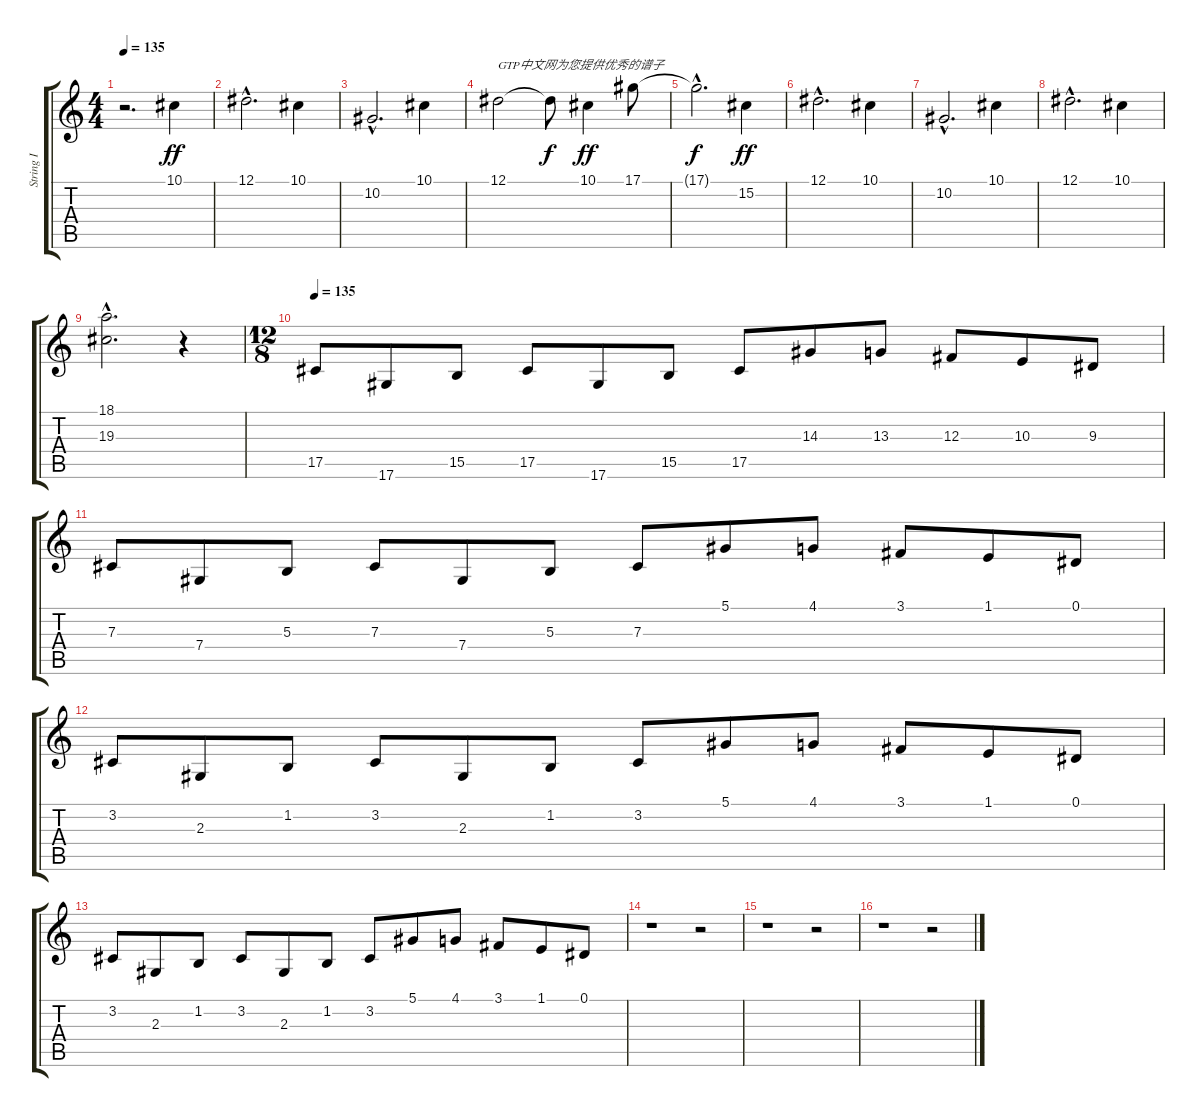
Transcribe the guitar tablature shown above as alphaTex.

\track ("String I" "String I") {instrument synthstrings2}
\staff {score tabs}
\tuning (Eb4 Bb3 Gb3 Db3 Ab2 Eb2) {hide}
\ts (4 4)
\tempo 135
\tempo 84
\tempo 135
\clef g2
\ks c
r.2{d dy ff instrument synthstrings2} 10.1.4 |
12.1{hac}.2{d} 10.1.4 |
10.2{hac}.2{d} 10.1.4 |
12.1.2{txt "GTP中文网为您提供优秀的谱子"} 12.1{t}.8{dy f} 10.1.4{dy ff} 17.1.8 |
17.1{hac t}.2{d dy f} 15.2.4{dy ff} |
12.1{hac}.2{d} 10.1.4 |
10.2{hac}.2{d} 10.1.4 |
12.1{hac}.2{d} 10.1.4 |
(18.1{hac} 19.3{hac}).2{d} r.4 |
\ts (12 8)
\tempo 135
17.5.8 17.6.8 15.5.8 17.5.8 17.6.8 15.5.8 17.5.8 14.3.8 13.3.8 12.3.8 10.3.8 9.3.8 |
7.3.8 7.4.8 5.3.8 7.3.8 7.4.8 5.3.8 7.3.8 5.1.8 4.1.8 3.1.8 1.1.8 0.1.8 |
3.2.8 2.3.8 1.2.8 3.2.8 2.3.8 1.2.8 3.2.8 5.1.8 4.1.8 3.1.8 1.1.8 0.1.8 |
3.2.8 2.3.8 1.2.8 3.2.8 2.3.8 1.2.8 3.2.8 5.1.8 4.1.8 3.1.8 1.1.8 0.1.8 |
r.1 r.2 |
r.1 r.2 |
r.1 r.2
